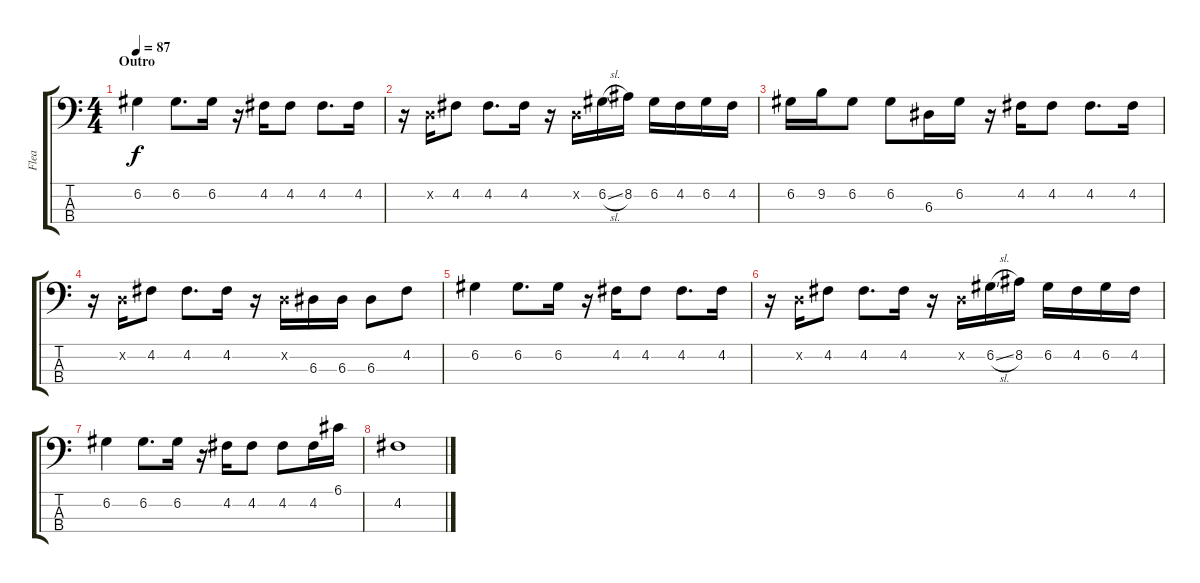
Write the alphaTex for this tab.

\track ("Flea" "Flea") {instrument electricbassfinger}
\staff {score tabs}
\tuning (G2 D2 A1 E1) {hide}
\ts (4 4)
\section ("" "Outro")
\tempo 87
\clef f4
\ks c
6.2.4{dy f volume 16} 6.2.8{d} 6.2.16 r.16 4.2.16 4.2.8 4.2.8{d} 4.2.16 |
r.16 0.2{x}.16 4.2.8 4.2.8{d} 4.2.16 r.16 0.2{x}.16 6.2{sl}.16 8.2.16 6.2.16 4.2.16 6.2.16 4.2.16 |
6.2.16 9.2.16 6.2.8 6.2.8 6.3.16 6.2.16 r.16 4.2.16 4.2.8 4.2.8{d} 4.2.16 |
r.16 0.2{x}.16 4.2.8 4.2.8{d} 4.2.16 r.16 0.2{x}.16 6.3.16 6.3.16 6.3.8 4.2.8 |
6.2.4 6.2.8{d} 6.2.16 r.16 4.2.16 4.2.8 4.2.8{d} 4.2.16 |
r.16 0.2{x}.16 4.2.8 4.2.8{d} 4.2.16 r.16 0.2{x}.16 6.2{sl}.16 8.2.16 6.2.16 4.2.16 6.2.16 4.2.16 |
6.2.4 6.2.8{d} 6.2.16 r.16 4.2.16 4.2.8 4.2.8 4.2.16 6.1.16 |
4.2.1
